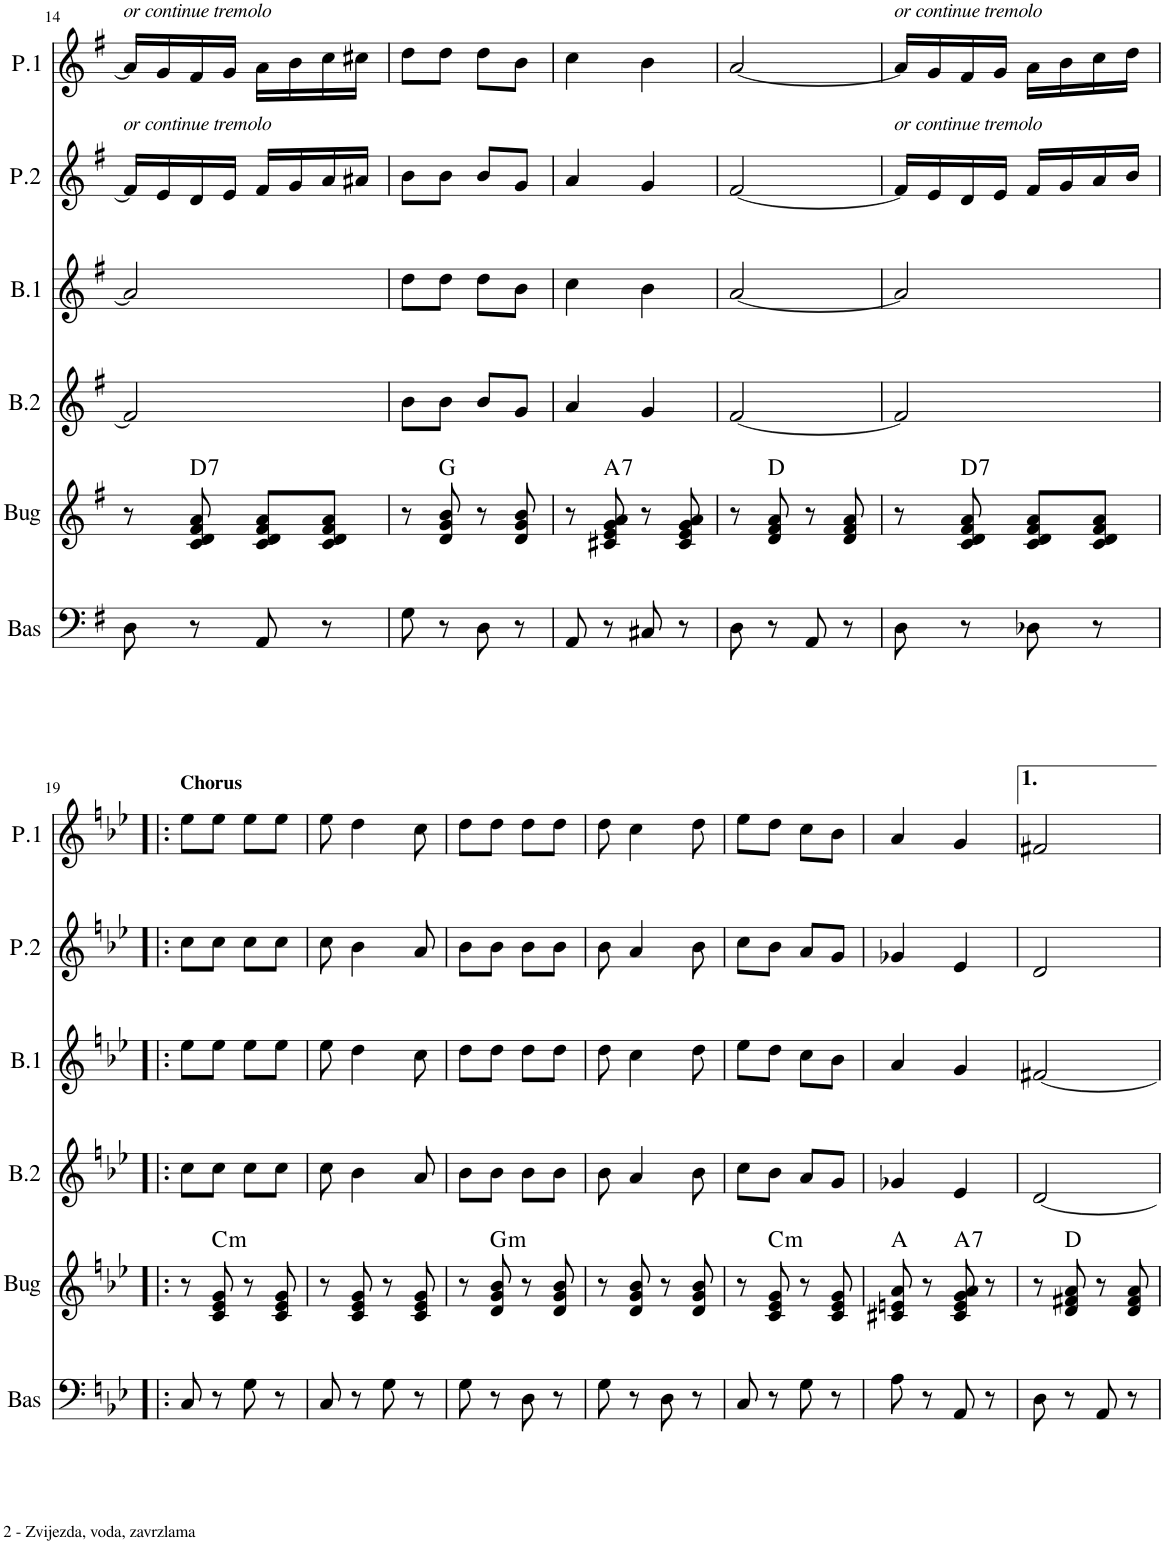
**kern	**kern	**harte	**kern	**kern	**kern	**kern
*part6	*part5	*part5	*part4	*part3	*part2	*part1
*staff6	*staff5	*	*staff4	*staff3	*staff2	*staff1
*I"Berda	*I"Bugarija	*	*I"Brač 2	*I"Brač 1	*I"Prima 2	*I"Prima 1
*	*I'Bug	*	*I'B.2	*I'B.1	*I'P.2	*I'P.1
!!LO:PB:g=z
*clefF4	*clefG2	*	*clefG2	*clefG2	*clefG2	*clefG2
*Trd7c12	*Trd7c12	*	*	*	*Trd-7c-12	*Trd-7c-12
*k[f#]	*k[f#]	*	*k[f#]	*k[f#]	*k[f#]	*k[f#]
*M2/4	*M2/4	*	*M2/4	*M2/4	*M2/4	*M2/4
=14	=14	=14	=14	=14	=14	=14
!	!	!	!	!	!	!LO:TX:a:i:t=or continue tremolo
!	!	!	!	!	!LO:TX:a:i:t=or continue tremolo	!
8D\	8r	.	2f#/]	2a/]	16f#/LL]	16a/LL]
.	.	.	.	.	16e/	16g/
!	!	!LO:H:kt=7	!	!	!	!
8r	8c/ 8d/ 8f#/ 8a/	D:7	.	.	16d/	16f#/
.	.	.	.	.	16e/JJ	16g/JJ
8AA/	8c/ 8d/ 8f#/ 8a/L	.	.	.	16f#/LL	16a\LL
.	.	.	.	.	16g/	16b\
8r	8c/ 8d/ 8f#/ 8a/J	.	.	.	16a/	16cc\
.	.	.	.	.	16a#X/JJ	16cc#X\JJ
=15	=15	=15	=15	=15	=15	=15
8G\	8r	.	8b\L	8dd\L	8b\L	8dd\L
8r	8d/ 8g/ 8b/	G:maj	8b\J	8dd\J	8b\J	8dd\J
8D\	8r	.	8b/L	8dd\L	8b/L	8dd\L
8r	8d/ 8g/ 8b/	.	8g/J	8b\J	8g/J	8b\J
=16	=16	=16	=16	=16	=16	=16
8AA/	8r	.	4a/	4cc\	4a/	4cc\
!	!	!LO:H:kt=7	!	!	!	!
8r	8c#X/ 8e/ 8g/ 8a/	A:7	.	.	.	.
8C#X/	8r	.	4g/	4b\	4g/	4b\
8r	8c#/ 8e/ 8g/ 8a/	.	.	.	.	.
=17	=17	=17	=17	=17	=17	=17
8D\	8r	.	[2f#/	[2a/	[2f#/	[2a/
8r	8d/ 8f#/ 8a/	D:maj	.	.	.	.
8AA/	8r	.	.	.	.	.
8r	8d/ 8f#/ 8a/	.	.	.	.	.
=18	=18	=18	=18	=18	=18	=18
!	!	!	!	!	!	!LO:TX:a:i:t=or continue tremolo
!	!	!	!	!	!LO:TX:a:i:t=or continue tremolo	!
8D\	8r	.	2f#/]	2a/]	16f#/LL]	16a/LL]
.	.	.	.	.	16e/	16g/
!	!	!LO:H:kt=7	!	!	!	!
8r	8c/ 8d/ 8f#/ 8a/	D:7	.	.	16d/	16f#/
.	.	.	.	.	16e/JJ	16g/JJ
8D-X\	8c/ 8d/ 8f#/ 8a/L	.	.	.	16f#/LL	16a\LL
.	.	.	.	.	16g/	16b\
8r	8c/ 8d/ 8f#/ 8a/J	.	.	.	16a/	16cc\
.	.	.	.	.	16b/JJ	16dd\JJ
!!LO:LB:g=z
=19!|:	=19!|:	=19!|:	=19!|:	=19!|:	=19!|:	=19!|:
*k[b-e-]	*k[b-e-]	*	*k[b-e-]	*k[b-e-]	*k[b-e-]	*k[b-e-]
!	!	!	!	!	!	!LO:TX:a:B:t=Chorus
8C/	8r	.	8cc\L	8ee-\L	8cc\L	8ee-\L
!	!	!LO:H:kt=m	!	!	!	!
8r	8c/ 8e-/ 8g/	C:min	8cc\J	8ee-\J	8cc\J	8ee-\J
8G\	8r	.	8cc\L	8ee-\L	8cc\L	8ee-\L
8r	8c/ 8e-/ 8g/	.	8cc\J	8ee-\J	8cc\J	8ee-\J
=20	=20	=20	=20	=20	=20	=20
8C/	8r	.	8cc\	8ee-\	8cc\	8ee-\
8r	8c/ 8e-/ 8g/	.	4b-\	4dd\	4b-\	4dd\
8G\	8r	.	.	.	.	.
8r	8c/ 8e-/ 8g/	.	8a/	8cc\	8a/	8cc\
=21	=21	=21	=21	=21	=21	=21
8G\	8r	.	8b-\L	8dd\L	8b-\L	8dd\L
!	!	!LO:H:kt=m	!	!	!	!
8r	8d/ 8g/ 8b-/	G:min	8b-\J	8dd\J	8b-\J	8dd\J
8D\	8r	.	8b-\L	8dd\L	8b-\L	8dd\L
8r	8d/ 8g/ 8b-/	.	8b-\J	8dd\J	8b-\J	8dd\J
=22	=22	=22	=22	=22	=22	=22
8G\	8r	.	8b-\	8dd\	8b-\	8dd\
8r	8d/ 8g/ 8b-/	.	4a/	4cc\	4a/	4cc\
8D\	8r	.	.	.	.	.
8r	8d/ 8g/ 8b-/	.	8b-\	8dd\	8b-\	8dd\
=23	=23	=23	=23	=23	=23	=23
8C/	8r	.	8cc\L	8ee-\L	8cc\L	8ee-\L
!	!	!LO:H:kt=m	!	!	!	!
8r	8c/ 8e-/ 8g/	C:min	8b-\J	8dd\J	8b-\J	8dd\J
8G\	8r	.	8a/L	8cc\L	8a/L	8cc\L
8r	8c/ 8e-/ 8g/	.	8g/J	8b-\J	8g/J	8b-\J
=24	=24	=24	=24	=24	=24	=24
8A\	8c#X/ 8en/ 8a/	A:maj	4g-X/	4a/	4g-X/	4a/
8r	8r	.	.	.	.	.
!	!	!LO:H:kt=7	!	!	!	!
8AA/	8c#/ 8e/ 8g/ 8a/	A:7	4e-/	4g/	4e-/	4g/
8r	8r	.	.	.	.	.
=25	=25	=25	=25	=25	=25	=25
8D\	8r	.	[2d/	[2f#X/	2d/	2f#X/
8r	8d/ 8f#X/ 8a/	D:maj	.	.	.	.
8AA/	8r	.	.	.	.	.
8r	8d/ 8f#/ 8a/	.	.	.	.	.
=	=	=	=	=	=	=
*-	*-	*-	*-	*-	*-	*-
